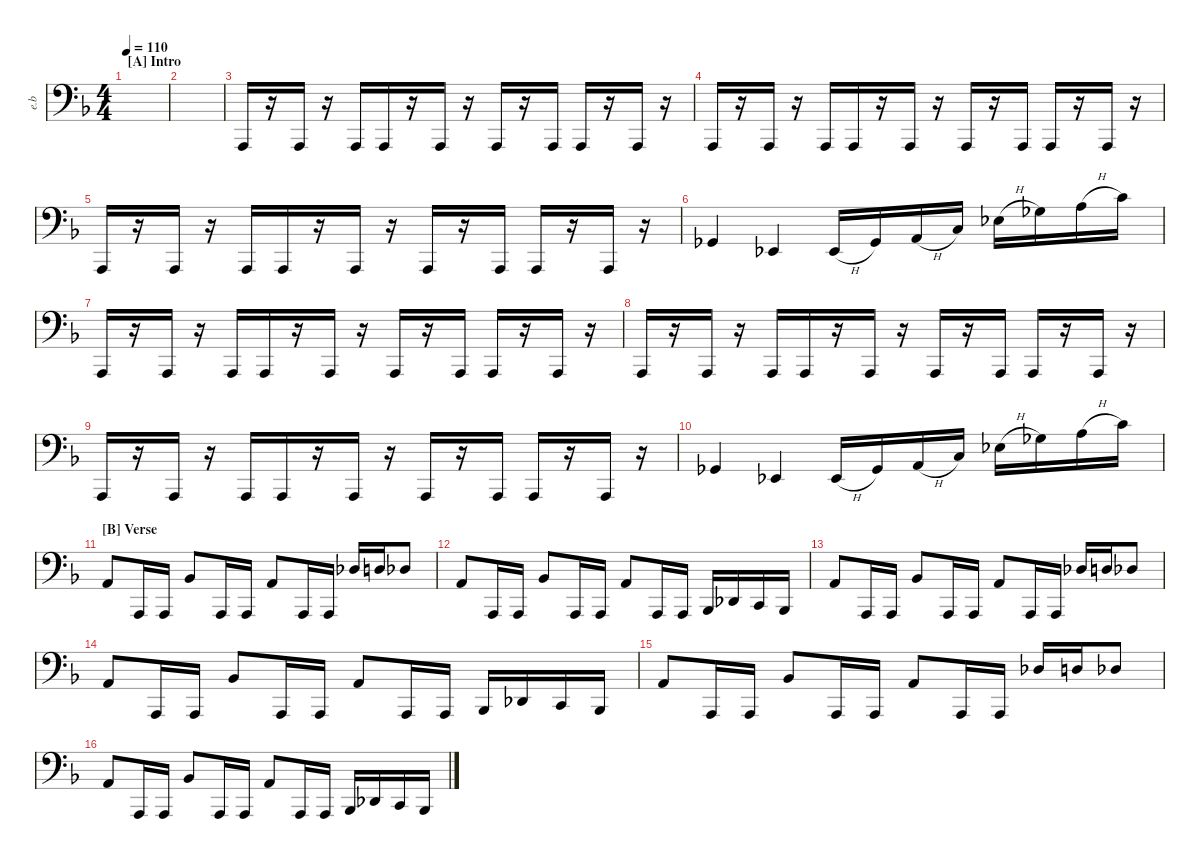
\defaultSystemsLayout 4
\hideDynamics
\bracketExtendMode nobrackets
\otherSystemsTrackNameOrientation horizontal
\track ("Electric Bass" "e.b") {instrument electricbassfinger}
\staff {score}
\tuning (G2 D2 A1 E1 A0)
\ts (4 4)
\section ("A" "Intro")
\tempo 110
\clef f4
\ks dminor
|
|
0.5{acc forcenatural}.16{beam Up} r.16{beam Up} 0.5{acc forcenatural}.16{beam Up} r.16{beam Up} 0.5{acc forcenatural}.16{beam Up} 0.5{acc forcenatural}.16{beam Up} r.16{beam Up} 0.5{acc forcenatural}.16{beam Up} r.16{beam Up} 0.5{acc forcenatural}.16{beam Up} r.16{beam Up} 0.5{acc forcenatural}.16{beam Up} 0.5{acc forcenatural}.16{beam Up} r.16{beam Up} 0.5{acc forcenatural}.16{beam Up} r.16{beam Up} |
0.5{acc forcenatural}.16{beam Up} r.16{beam Up} 0.5{acc forcenatural}.16{beam Up} r.16{beam Up} 0.5{acc forcenatural}.16{beam Up} 0.5{acc forcenatural}.16{beam Up} r.16{beam Up} 0.5{acc forcenatural}.16{beam Up} r.16{beam Up} 0.5{acc forcenatural}.16{beam Up} r.16{beam Up} 0.5{acc forcenatural}.16{beam Up} 0.5{acc forcenatural}.16{beam Up} r.16{beam Up} 0.5{acc forcenatural}.16{beam Up} r.16{beam Up} |
0.5{acc forcenatural}.16{beam Up} r.16{beam Up} 0.5{acc forcenatural}.16{beam Up} r.16{beam Up} 0.5{acc forcenatural}.16{beam Up} 0.5{acc forcenatural}.16{beam Up} r.16{beam Up} 0.5{acc forcenatural}.16{beam Up} r.16{beam Up} 0.5{acc forcenatural}.16{beam Up} r.16{beam Up} 0.5{acc forcenatural}.16{beam Up} 0.5{acc forcenatural}.16{beam Up} r.16{beam Up} 0.5{acc forcenatural}.16{beam Up} r.16{beam Up} |
9.5{acc b}.4{beam Up} 6.5{acc b}.4{beam Up} 6.5{h acc b}.16{beam Up} 9.5{acc b}.16{beam Up} 5.4{h acc forcenatural}.16{beam Up} 8.4{acc forcenatural}.16{beam Up} 6.3{h acc b}.16{beam Down} 9.3{acc b}.16{beam Down} 7.2{h acc forcenatural}.16{beam Down} 10.2{acc forcenatural}.16{beam Down} |
0.5{acc forcenatural}.16{beam Up} r.16{beam Up} 0.5{acc forcenatural}.16{beam Up} r.16{beam Up} 0.5{acc forcenatural}.16{beam Up} 0.5{acc forcenatural}.16{beam Up} r.16{beam Up} 0.5{acc forcenatural}.16{beam Up} r.16{beam Up} 0.5{acc forcenatural}.16{beam Up} r.16{beam Up} 0.5{acc forcenatural}.16{beam Up} 0.5{acc forcenatural}.16{beam Up} r.16{beam Up} 0.5{acc forcenatural}.16{beam Up} r.16{beam Up} |
0.5{acc forcenatural}.16{beam Up} r.16{beam Up} 0.5{acc forcenatural}.16{beam Up} r.16{beam Up} 0.5{acc forcenatural}.16{beam Up} 0.5{acc forcenatural}.16{beam Up} r.16{beam Up} 0.5{acc forcenatural}.16{beam Up} r.16{beam Up} 0.5{acc forcenatural}.16{beam Up} r.16{beam Up} 0.5{acc forcenatural}.16{beam Up} 0.5{acc forcenatural}.16{beam Up} r.16{beam Up} 0.5{acc forcenatural}.16{beam Up} r.16{beam Up} |
0.5{acc forcenatural}.16{beam Up} r.16{beam Up} 0.5{acc forcenatural}.16{beam Up} r.16{beam Up} 0.5{acc forcenatural}.16{beam Up} 0.5{acc forcenatural}.16{beam Up} r.16{beam Up} 0.5{acc forcenatural}.16{beam Up} r.16{beam Up} 0.5{acc forcenatural}.16{beam Up} r.16{beam Up} 0.5{acc forcenatural}.16{beam Up} 0.5{acc forcenatural}.16{beam Up} r.16{beam Up} 0.5{acc forcenatural}.16{beam Up} r.16{beam Up} |
9.5{acc b}.4{beam Up} 6.5{acc b}.4{beam Up} 6.5{h acc b}.16{beam Up} 9.5{acc b}.16{beam Up} 5.4{h acc forcenatural}.16{beam Up} 8.4{acc forcenatural}.16{beam Up} 6.3{h acc b}.16{beam Down} 9.3{acc b}.16{beam Down} 7.2{h acc forcenatural}.16{beam Down} 10.2{acc forcenatural}.16{beam Down} |
\section ("B" "Verse")
5.4{acc forcenatural}.8{beam Up} 0.5{acc forcenatural}.16{beam Up} 0.5{acc forcenatural}.16{beam Up} 6.4{acc b}.8{beam Up} 0.5{acc forcenatural}.16{beam Up} 0.5{acc forcenatural}.16{beam Up} 5.4{acc forcenatural}.8{beam Up} 0.5{acc forcenatural}.16{beam Up} 0.5{acc forcenatural}.16{beam Up} 9.4{acc b}.16{beam Up} 10.4{acc forcenatural}.16{beam Up} 9.4{acc b}.8{beam Up} |
5.4{acc forcenatural}.8{beam Up} 0.5{acc forcenatural}.16{beam Up} 0.5{acc forcenatural}.16{beam Up} 6.4{acc b}.8{beam Up} 0.5{acc forcenatural}.16{beam Up} 0.5{acc forcenatural}.16{beam Up} 5.4{acc forcenatural}.8{beam Up} 0.5{acc forcenatural}.16{beam Up} 0.5{acc forcenatural}.16{beam Up} 1.5{acc b}.16{beam Up} 4.5{acc b}.16{beam Up} 3.5{acc forcenatural}.16{beam Up} 1.5{acc b}.16{beam Up} |
5.4{acc forcenatural}.8{beam Up} 0.5{acc forcenatural}.16{beam Up} 0.5{acc forcenatural}.16{beam Up} 6.4{acc b}.8{beam Up} 0.5{acc forcenatural}.16{beam Up} 0.5{acc forcenatural}.16{beam Up} 5.4{acc forcenatural}.8{beam Up} 0.5{acc forcenatural}.16{beam Up} 0.5{acc forcenatural}.16{beam Up} 9.4{acc b}.16{beam Up} 10.4{acc forcenatural}.16{beam Up} 9.4{acc b}.8{beam Up} |
5.4{acc forcenatural}.8{beam Up} 0.5{acc forcenatural}.16{beam Up} 0.5{acc forcenatural}.16{beam Up} 6.4{acc b}.8{beam Up} 0.5{acc forcenatural}.16{beam Up} 0.5{acc forcenatural}.16{beam Up} 5.4{acc forcenatural}.8{beam Up} 0.5{acc forcenatural}.16{beam Up} 0.5{acc forcenatural}.16{beam Up} 1.5{acc b}.16{beam Up} 4.5{acc b}.16{beam Up} 3.5{acc forcenatural}.16{beam Up} 1.5{acc b}.16{beam Up} |
5.4{acc forcenatural}.8{beam Up} 0.5{acc forcenatural}.16{beam Up} 0.5{acc forcenatural}.16{beam Up} 6.4{acc b}.8{beam Up} 0.5{acc forcenatural}.16{beam Up} 0.5{acc forcenatural}.16{beam Up} 5.4{acc forcenatural}.8{beam Up} 0.5{acc forcenatural}.16{beam Up} 0.5{acc forcenatural}.16{beam Up} 9.4{acc b}.16{beam Up} 10.4{acc forcenatural}.16{beam Up} 9.4{acc b}.8{beam Up} |
5.4{acc forcenatural}.8{beam Up} 0.5{acc forcenatural}.16{beam Up} 0.5{acc forcenatural}.16{beam Up} 6.4{acc b}.8{beam Up} 0.5{acc forcenatural}.16{beam Up} 0.5{acc forcenatural}.16{beam Up} 5.4{acc forcenatural}.8{beam Up} 0.5{acc forcenatural}.16{beam Up} 0.5{acc forcenatural}.16{beam Up} 1.5{acc b}.16{beam Up} 4.5{acc b}.16{beam Up} 3.5{acc forcenatural}.16{beam Up} 1.5{acc b}.16{beam Up}
